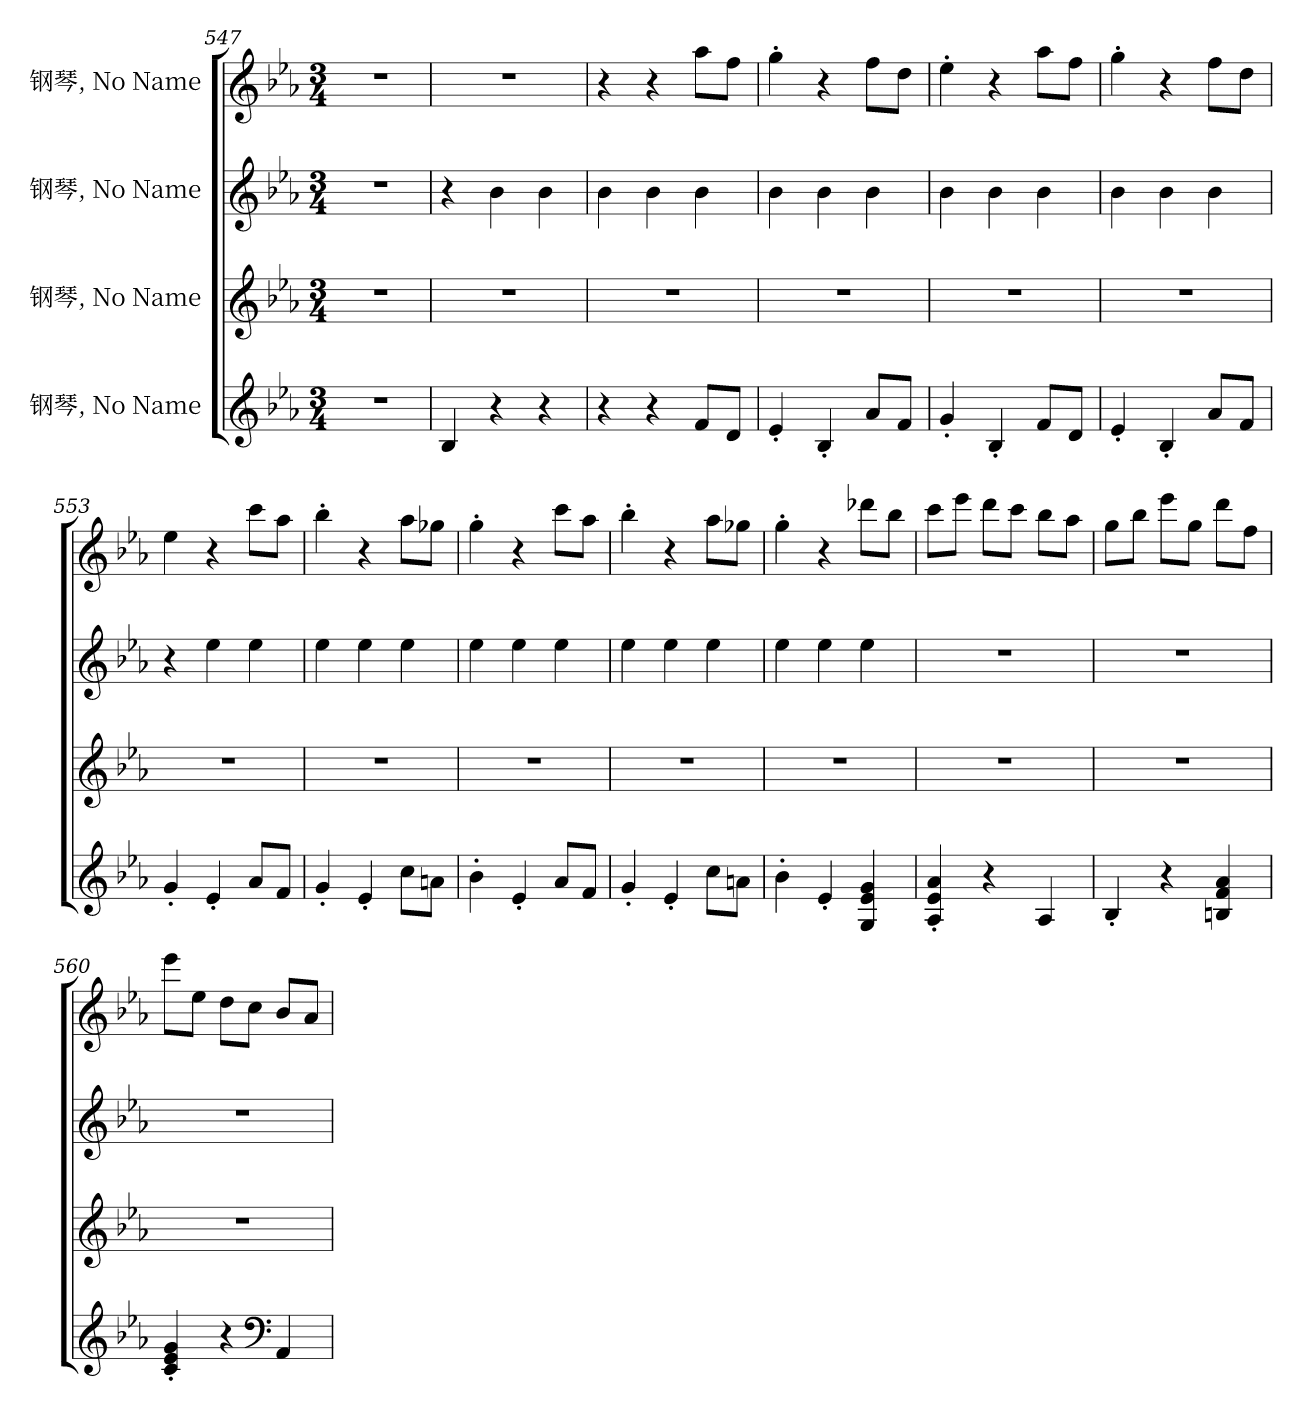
**kern	**kern	**kern	**kern
*part4	*part3	*part2	*part1
*staff4	*staff3	*staff2	*staff1
*I"钢琴, No Name	*I"钢琴, No Name	*I"钢琴, No Name	*I"钢琴, No Name
*clefG2	*clefG2	*clefG2	*clefG2
*k[b-e-a-]	*k[b-e-a-]	*k[b-e-a-]	*k[b-e-a-]
*M3/4	*M3/4	*M3/4	*M3/4
=547	=547	=547	=547
2.r	2.r	2.r	2.r
=548	=548	=548	=548
*	*	*	*MM203
4B-/	2.r	4r	2.r
4r	.	4b-\	.
4r	.	4b-\	.
=549	=549	=549	=549
4r	2.r	4b-\	4r
4r	.	4b-\	4r
8f/L	.	4b-\	8aa-\L
8d/J	.	.	8ff\J
!!LO:PB:g=z
=550	=550	=550	=550
4e-'/	2.r	4b-\	4gg'\
4B-'/	.	4b-\	4r
8a-/L	.	4b-\	8ff\L
8f/J	.	.	8dd\J
=551	=551	=551	=551
4g'/	2.r	4b-\	4ee-'\
4B-'/	.	4b-\	4r
8f/L	.	4b-\	8aa-\L
8d/J	.	.	8ff\J
=552	=552	=552	=552
4e-'/	2.r	4b-\	4gg'\
4B-'/	.	4b-\	4r
8a-/L	.	4b-\	8ff\L
8f/J	.	.	8dd\J
=553	=553	=553	=553
4g'/	2.r	4r	4ee-\
4e-'/	.	4ee-\	4r
*	*	*	*MM205
8a-/L	.	4ee-\	8ccc\L
8f/J	.	.	8aa-\J
=554	=554	=554	=554
4g'/	2.r	4ee-\	4bb-'\
4e-'/	.	4ee-\	4r
8cc\L	.	4ee-\	8aa-\L
8an\J	.	.	8gg-X\J
=555	=555	=555	=555
4b-'\	2.r	4ee-\	4gg'\
4e-'/	.	4ee-\	4r
8a-/L	.	4ee-\	8ccc\L
8f/J	.	.	8aa-\J
=556	=556	=556	=556
4g'/	2.r	4ee-\	4bb-'\
4e-'/	.	4ee-\	4r
8cc\L	.	4ee-\	8aa-\L
8an\J	.	.	8gg-X\J
!!LO:LB:g=z
=557	=557	=557	=557
4b-'\	2.r	4ee-\	4gg'\
4e-'/	.	4ee-\	4r
*	*	*	*MM207
4G/ 4e-/ 4g/	.	4ee-\	8ddd-X\L
.	.	.	8bb-\J
=558	=558	=558	=558
4A-/' 4e-/' 4a-/'	2.r	2.r	8ccc\L
.	.	.	8eee-\J
4r	.	.	8ddd\L
.	.	.	8ccc\J
4A-/	.	.	8bb-\L
.	.	.	8aa-\J
=559	=559	=559	=559
4B-'/	2.r	2.r	8gg\L
.	.	.	8bb-\J
4r	.	.	8eee-\L
.	.	.	8gg\J
4Bn/ 4f/ 4a-/	.	.	8ddd\L
.	.	.	8ff\J
=560	=560	=560	=560
4c/' 4e-/' 4g/'	2.r	2.r	8eee-\L
.	.	.	8ee-\J
4r	.	.	8dd\L
.	.	.	8cc\J
*clefF4	*	*	*
4AA-/	.	.	8b-/L
.	.	.	8a-/J
=	=	=	=
*-	*-	*-	*-
